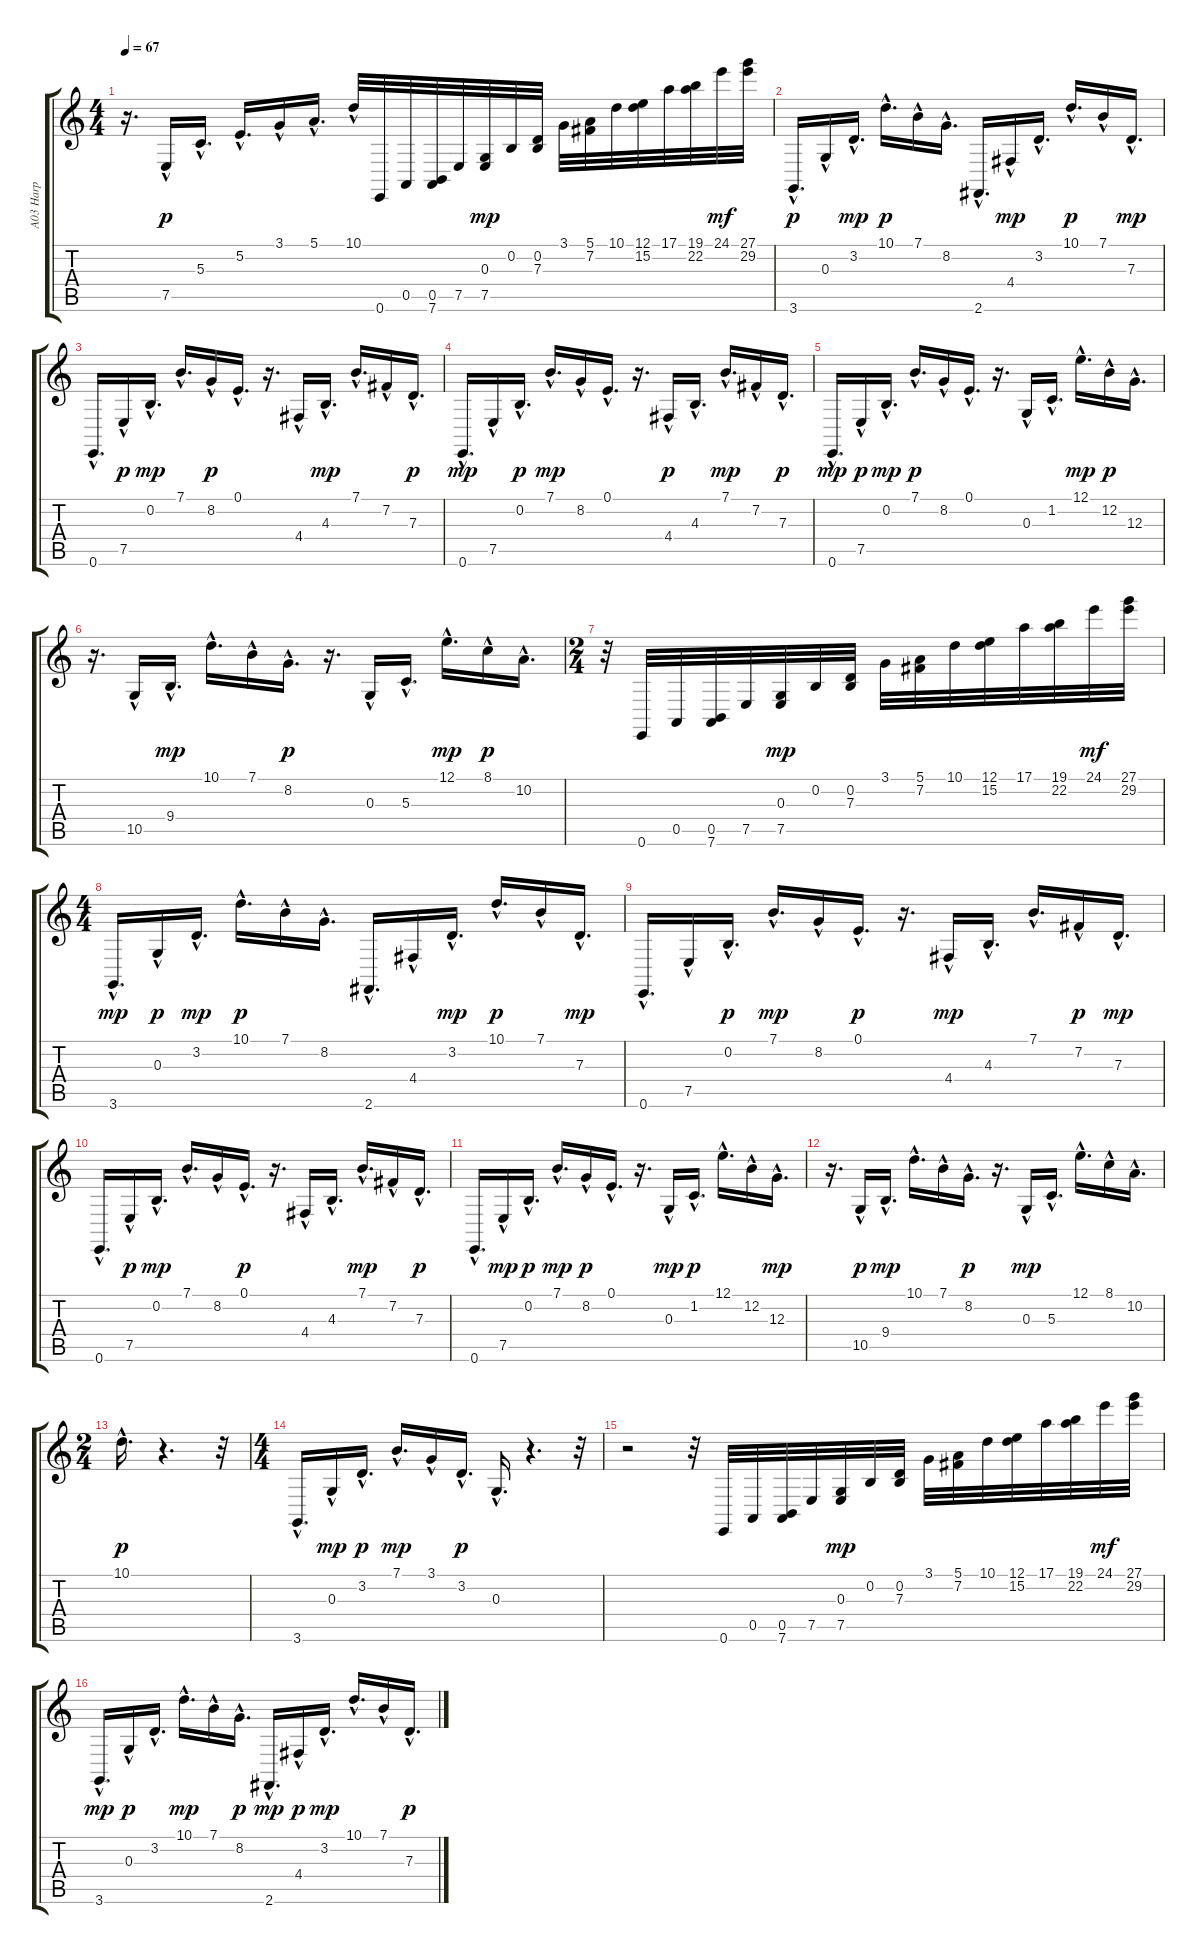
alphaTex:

\track ("A03 Harp" "A03 Harp") {instrument orchestralharp}
\staff {score tabs}
\tuning (E4 B3 G3 D3 A2 E2) {hide}
\ts (4 4)
\tempo 67
\clef g2
\ks c
r.16{d dy mp} 7.5{hac}.16{dy p} 5.3{hac}.16{d} 5.2{hac}.16{d} 3.1{hac}.16 5.1{hac}.16{d} 10.1{hac}.32 0.6.32 0.5.32 (0.5 7.6).32 7.5.32 (0.3 7.5).32{dy mp} 0.2.32 (0.2 7.3).32 3.1.32 (5.1 7.2).32 10.1.32 (12.1 15.2).32 17.1.32 (19.1 22.2).32 24.1.32{dy mf} (27.1 29.2).32 |
3.6{hac}.16{d dy p} 0.3{hac}.16 3.2{hac}.16{d dy mp} 10.1{hac}.16{d dy p} 7.1{hac}.16 8.2{hac}.16{d} 2.6{hac}.16{d} 4.4{hac}.16{dy mp} 3.2{hac}.16{d} 10.1{hac}.16{d dy p} 7.1{hac}.16 7.3{hac}.16{d dy mp} |
0.6{hac}.16{d} 7.5{hac}.16{dy p} 0.2{hac}.16{d dy mp} 7.1{hac}.16{d} 8.2{hac}.16{dy p} 0.1{hac}.16{d} r.16{d} 4.4{hac}.16 4.3{hac}.16{d dy mp} 7.1{hac}.16{d} 7.2{hac}.16 7.3{hac}.16{d dy p} |
0.6{hac}.16{d dy mp} 7.5{hac}.16 0.2{hac}.16{d dy p} 7.1{hac}.16{d dy mp} 8.2{hac}.16 0.1{hac}.16{d} r.16{d} 4.4{hac}.16{dy p} 4.3{hac}.16{d} 7.1{hac}.16{d dy mp} 7.2{hac}.16 7.3{hac}.16{d dy p} |
0.6{hac}.16{d dy mp} 7.5{hac}.16{dy p} 0.2{hac}.16{d dy mp} 7.1{hac}.16{d dy p} 8.2{hac}.16 0.1{hac}.16{d} r.16{d} 0.3{hac}.16 1.2{hac}.16{d} 12.1{hac}.16{d dy mp} 12.2{hac}.16{dy p} 12.3{hac}.16{d} |
r.16{d} 10.5{hac}.16 9.4{hac}.16{d dy mp} 10.1{hac}.16{d} 7.1{hac}.16 8.2{hac}.16{d dy p} r.16{d} 0.3{hac}.16 5.3{hac}.16{d} 12.1{hac}.16{d dy mp} 8.1{hac}.16{dy p} 10.2{hac}.16{d} |
\ts (2 4)
r.32 0.6.32 0.5.32 (0.5 7.6).32 7.5.32 (0.3 7.5).32{dy mp} 0.2.32 (0.2 7.3).32 3.1.32 (5.1 7.2).32 10.1.32 (12.1 15.2).32 17.1.32 (19.1 22.2).32 24.1.32{dy mf} (27.1 29.2).32 |
\ts (4 4)
3.6{hac}.16{d dy mp} 0.3{hac}.16{dy p} 3.2{hac}.16{d dy mp} 10.1{hac}.16{d dy p} 7.1{hac}.16 8.2{hac}.16{d} 2.6{hac}.16{d} 4.4{hac}.16 3.2{hac}.16{d dy mp} 10.1{hac}.16{d dy p} 7.1{hac}.16 7.3{hac}.16{d dy mp} |
0.6{hac}.16{d} 7.5{hac}.16 0.2{hac}.16{d dy p} 7.1{hac}.16{d dy mp} 8.2{hac}.16 0.1{hac}.16{d dy p} r.16{d} 4.4{hac}.16{dy mp} 4.3{hac}.16{d} 7.1{hac}.16{d} 7.2{hac}.16{dy p} 7.3{hac}.16{d dy mp} |
0.6{hac}.16{d} 7.5{hac}.16{dy p} 0.2{hac}.16{d dy mp} 7.1{hac}.16{d} 8.2{hac}.16 0.1{hac}.16{d dy p} r.16{d} 4.4{hac}.16 4.3{hac}.16{d} 7.1{hac}.16{d dy mp} 7.2{hac}.16 7.3{hac}.16{d dy p} |
0.6{hac}.16{d} 7.5{hac}.16{dy mp} 0.2{hac}.16{d dy p} 7.1{hac}.16{d dy mp} 8.2{hac}.16{dy p} 0.1{hac}.16{d} r.16{d} 0.3{hac}.16{dy mp} 1.2{hac}.16{d dy p} 12.1{hac}.16{d} 12.2{hac}.16 12.3{hac}.16{d dy mp} |
r.16{d} 10.5{hac}.16{dy p} 9.4{hac}.16{d dy mp} 10.1{hac}.16{d} 7.1{hac}.16 8.2{hac}.16{d dy p} r.16{d} 0.3{hac}.16{dy mp} 5.3{hac}.16{d} 12.1{hac}.16{d} 8.1{hac}.16 10.2{hac}.16{d} |
\ts (2 4)
10.1{hac}.16{d dy p} r.4{d} r.32 |
\ts (4 4)
3.6{hac}.16{d} 0.3{hac}.16{dy mp} 3.2{hac}.16{d dy p} 7.1{hac}.16{d dy mp} 3.1{hac}.16 3.2{hac}.16{d dy p} 0.3{hac}.16{d} r.4{d} r.32 |
r.2 r.32 0.6.32 0.5.32 (0.5 7.6).32 7.5.32 (0.3 7.5).32{dy mp} 0.2.32 (0.2 7.3).32 3.1.32 (5.1 7.2).32 10.1.32 (12.1 15.2).32 17.1.32 (19.1 22.2).32 24.1.32{dy mf} (27.1 29.2).32 |
3.6{hac}.16{d dy mp} 0.3{hac}.16{dy p} 3.2{hac}.16{d} 10.1{hac}.16{d dy mp} 7.1{hac}.16 8.2{hac}.16{d dy p} 2.6{hac}.16{d dy mp} 4.4{hac}.16{dy p} 3.2{hac}.16{d dy mp} 10.1{hac}.16{d} 7.1{hac}.16 7.3{hac}.16{d dy p}
